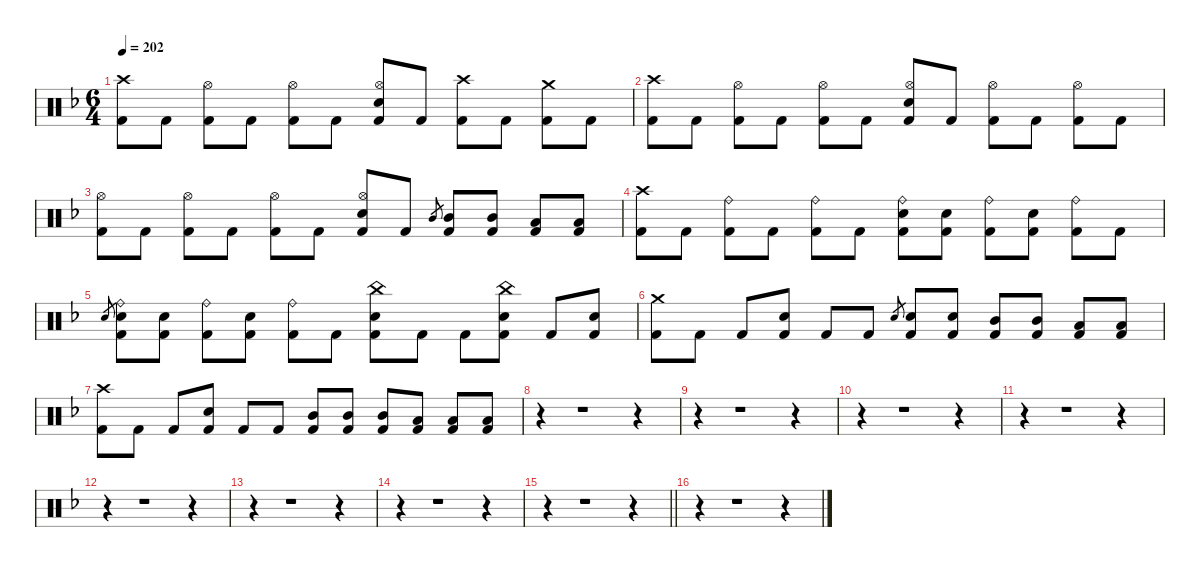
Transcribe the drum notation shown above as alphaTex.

\defaultSystemsLayout 4
\hideDynamics
\bracketExtendMode nobrackets
\singleTrackTrackNamePolicy hidden
\multiTrackTrackNamePolicy hidden
\firstSystemTrackNameMode fullname
\firstSystemTrackNameOrientation horizontal
\otherSystemsTrackNameOrientation horizontal
\track ("Percussion" "drm.") {mute instrument percussion}
\staff {score}
\articulation defaults
\ts (6 4)
\tempo 202
\clef neutral
\ks dminor
("Crash high (hit)"{acc forcenatural} "Kick (hit) 2"{acc forcenatural}).8{dy mf} "Kick (hit) 2"{acc forcenatural}.8{dy f} ("Hi-Hat (open)"{acc forcenatural} "Kick (hit) 2"{acc forcenatural}).8 "Kick (hit) 2"{acc forcenatural}.8 ("Hi-Hat (open)"{acc forcenatural} "Kick (hit) 2"{acc forcenatural}).8 "Kick (hit) 2"{acc forcenatural}.8 ("Hi-Hat (open)"{acc forcenatural} "Snare (hit) 2"{acc forcenatural} "Kick (hit) 2"{acc forcenatural}).8 "Kick (hit) 2"{acc forcenatural}.8 ("Crash high (hit)"{acc forcenatural} "Kick (hit) 2"{acc forcenatural}).8 "Kick (hit) 2"{acc forcenatural}.8 ("Crash medium (hit)"{acc forcenatural} "Kick (hit) 2"{acc forcenatural}).8 "Kick (hit) 2"{acc forcenatural}.8 |
("Crash high (hit)"{acc forcenatural} "Kick (hit) 2"{acc forcenatural}).8{dy mf} "Kick (hit) 2"{acc forcenatural}.8{dy f} ("Hi-Hat (open)"{acc forcenatural} "Kick (hit) 2"{acc forcenatural}).8 "Kick (hit) 2"{acc forcenatural}.8 ("Hi-Hat (open)"{acc forcenatural} "Kick (hit) 2"{acc forcenatural}).8 "Kick (hit) 2"{acc forcenatural}.8 ("Hi-Hat (open)"{acc forcenatural} "Snare (hit) 2"{acc forcenatural} "Kick (hit) 2"{acc forcenatural}).8 "Kick (hit) 2"{acc forcenatural}.8 ("Hi-Hat (open)"{acc forcenatural} "Kick (hit) 2"{acc forcenatural}).8 "Kick (hit) 2"{acc forcenatural}.8 ("Hi-Hat (open)"{acc forcenatural} "Kick (hit) 2"{acc forcenatural}).8 "Kick (hit) 2"{acc forcenatural}.8 |
("Hi-Hat (open)"{acc forcenatural} "Kick (hit) 2"{acc forcenatural}).8 "Kick (hit) 2"{acc forcenatural}.8 ("Hi-Hat (open)"{acc forcenatural} "Kick (hit) 2"{acc forcenatural}).8 "Kick (hit) 2"{acc forcenatural}.8 ("Hi-Hat (open)"{acc forcenatural} "Kick (hit) 2"{acc forcenatural}).8 "Kick (hit) 2"{acc forcenatural}.8 ("Hi-Hat (open)"{acc forcenatural} "Snare (hit) 2"{acc forcenatural} "Kick (hit) 2"{acc forcenatural}).8 "Kick (hit) 2"{acc forcenatural}.8 "Mid Tom (hit)"{acc forcenatural}.8{gr dy mf} ("Mid Tom (hit)"{acc forcenatural} "Kick (hit) 2"{acc forcenatural}).8{dy f} ("Mid Tom (hit)"{acc forcenatural} "Kick (hit) 2"{acc forcenatural}).8 ("Low Tom (hit)"{acc forcenatural} "Kick (hit) 2"{acc forcenatural}).8 ("Low Tom (hit)"{acc forcenatural} "Kick (hit) 2"{acc forcenatural}).8 |
("Crash high (hit)"{acc forcenatural} "Kick (hit) 2"{acc forcenatural}).8 "Kick (hit) 2"{acc forcenatural}.8 ("Ride (bell)"{acc forcenatural} "Kick (hit) 2"{acc forcenatural}).8 "Kick (hit) 2"{acc forcenatural}.8 ("Ride (bell)"{acc forcenatural} "Kick (hit) 2"{acc forcenatural}).8 "Kick (hit) 2"{acc forcenatural}.8 ("Ride (bell)"{acc forcenatural} "Snare (hit) 2"{acc forcenatural} "Kick (hit) 2"{acc forcenatural}).8 ("Snare (hit) 2"{acc forcenatural} "Kick (hit) 2"{acc forcenatural}).8 ("Ride (bell)"{acc forcenatural} "Kick (hit) 2"{acc forcenatural}).8 ("Snare (hit) 2"{acc forcenatural} "Kick (hit) 2"{acc forcenatural}).8 ("Ride (bell)"{acc forcenatural} "Kick (hit) 2"{acc forcenatural}).8 "Kick (hit) 2"{acc forcenatural}.8 |
"Electric Snare (hit)"{acc forcenatural}.8{gr dy mf} ("Ride (bell)"{acc forcenatural} "Snare (hit) 2"{acc forcenatural} "Kick (hit) 2"{acc forcenatural}).8{dy f} ("Snare (hit) 2"{acc forcenatural} "Kick (hit) 2"{acc forcenatural}).8 ("Ride (bell)"{acc forcenatural} "Kick (hit) 2"{acc forcenatural}).8 ("Snare (hit) 2"{acc forcenatural} "Kick (hit) 2"{acc forcenatural}).8 ("Ride (bell)"{acc forcenatural} "Kick (hit) 2"{acc forcenatural}).8 "Kick (hit) 2"{acc forcenatural}.8 ("China (hit)"{acc forcenatural} "Snare (hit) 2"{acc forcenatural} "Kick (hit) 2"{acc forcenatural}).8 "Kick (hit) 2"{acc forcenatural}.8 "Kick (hit) 2"{acc forcenatural}.8 ("China (hit)"{acc forcenatural} "Snare (hit) 2"{acc forcenatural} "Kick (hit) 2"{acc forcenatural}).8 "Kick (hit) 2"{acc forcenatural}.8 ("Snare (hit) 2"{acc forcenatural} "Kick (hit) 2"{acc forcenatural}).8 |
("Crash medium (hit)"{acc forcenatural} "Kick (hit) 2"{acc forcenatural}).8 "Kick (hit) 2"{acc forcenatural}.8 "Kick (hit) 2"{acc forcenatural}.8 ("Snare (hit) 2"{acc forcenatural} "Kick (hit) 2"{acc forcenatural}).8 "Kick (hit) 2"{acc forcenatural}.8 "Kick (hit) 2"{acc forcenatural}.8 "Electric Snare (hit)"{acc forcenatural}.8{gr dy mf} ("Snare (hit) 2"{acc forcenatural} "Kick (hit) 2"{acc forcenatural}).8{dy f} ("Snare (hit) 2"{acc forcenatural} "Kick (hit) 2"{acc forcenatural}).8 ("Mid Tom (hit)"{acc forcenatural} "Kick (hit) 2"{acc forcenatural}).8 ("Mid Tom (hit)"{acc forcenatural} "Kick (hit) 2"{acc forcenatural}).8 ("Low Tom (hit)"{acc forcenatural} "Kick (hit) 2"{acc forcenatural}).8 ("Low Tom (hit)"{acc forcenatural} "Kick (hit) 2"{acc forcenatural}).8 |
("Crash high (hit)"{acc forcenatural} "Kick (hit) 2"{acc forcenatural}).8 "Kick (hit) 2"{acc forcenatural}.8 "Kick (hit) 2"{acc forcenatural}.8 ("Snare (hit) 2"{acc forcenatural} "Kick (hit) 2"{acc forcenatural}).8{dy mf} "Kick (hit) 2"{acc forcenatural}.8{dy f} "Kick (hit) 2"{acc forcenatural}.8 ("Mid Tom (hit)"{acc forcenatural} "Kick (hit) 2"{acc forcenatural}).8 ("Mid Tom (hit)"{acc forcenatural} "Kick (hit) 2"{acc forcenatural}).8 ("Mid Tom (hit)"{acc forcenatural} "Kick (hit) 2"{acc forcenatural}).8 ("Low Tom (hit)"{acc forcenatural} "Kick (hit) 2"{acc forcenatural}).8 ("Low Tom (hit)"{acc forcenatural} "Kick (hit) 2"{acc forcenatural}).8 ("Low Tom (hit)"{acc forcenatural} "Kick (hit) 2"{acc forcenatural}).8 |
r.4 r.1 r.4 |
r.4 r.1 r.4 |
r.4 r.1 r.4 |
r.4 r.1 r.4 |
r.4 r.1 r.4 |
r.4 r.1 r.4 |
r.4 r.1 r.4 |
\barLineRight lightlight
r.4 r.1 r.4 |
r.4 r.1 r.4
